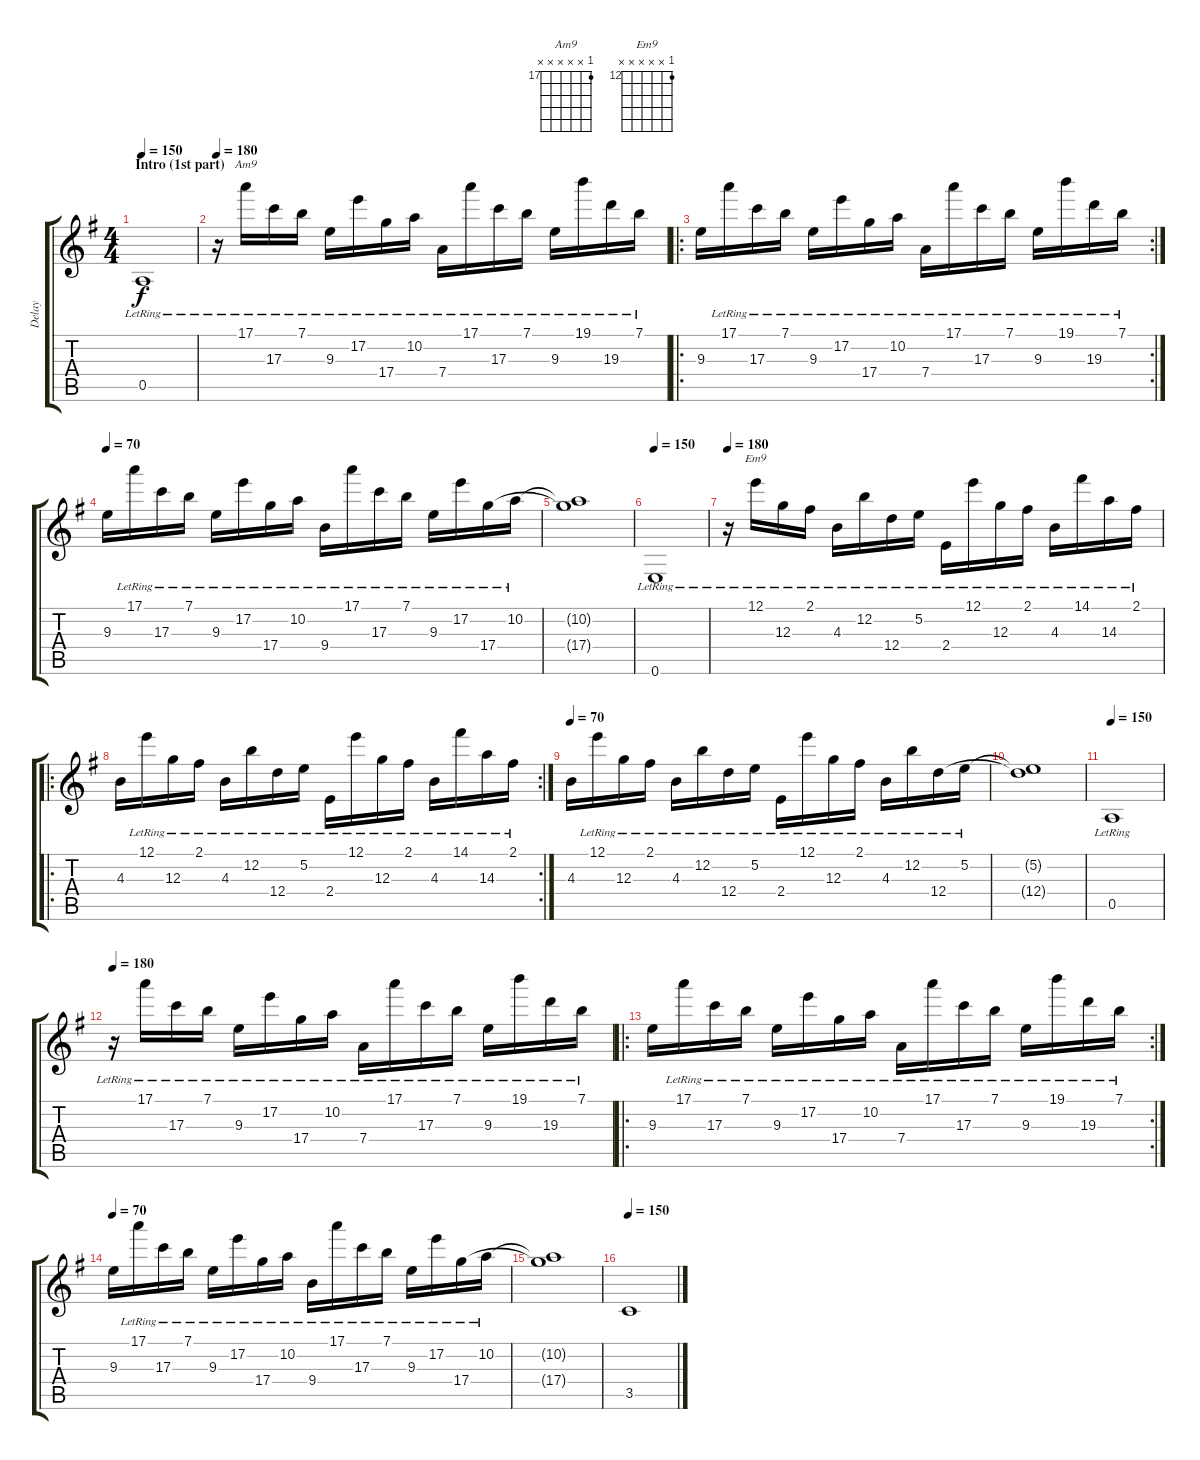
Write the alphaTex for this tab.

\track ("Delay" "Delay") {instrument electricguitarjazz}
\staff {score tabs}
\tuning (E4 B3 G3 D3 A2 E2) {hide}
\chord ("Am9" 17 x x x x x) {firstfret 17}
\chord ("Em9" 12 x x x x x) {firstfret 12}
\ts (4 4)
\section ("" "Intro (1st part)")
\tempo 150
\clef g2
\ks g
0.5{lr}.1{dy f instrument electricguitarjazz} |
\tempo 180
r.16 17.1{lr}.16{ch "Am9"} 17.3{lr}.16 7.1{lr}.16 9.3{lr}.16 17.2{lr}.16 17.4{lr}.16 10.2{lr}.16 7.4{lr}.16 17.1{lr}.16 17.3{lr}.16 7.1{lr}.16 9.3{lr}.16 19.1{lr}.16 19.3{lr}.16 7.1{lr}.16 |
\ro
\rc 2
9.3.16 17.1{lr}.16 17.3{lr}.16 7.1{lr}.16 9.3{lr}.16 17.2{lr}.16 17.4{lr}.16 10.2{lr}.16 7.4{lr}.16 17.1{lr}.16 17.3{lr}.16 7.1{lr}.16 9.3{lr}.16 19.1{lr}.16 19.3{lr}.16 7.1{lr}.16 |
\tempo 70
9.3.16 17.1{lr}.16 17.3{lr}.16 7.1{lr}.16 9.3{lr}.16 17.2{lr}.16 17.4{lr}.16 10.2{lr}.16 9.4{lr}.16 17.1{lr}.16 17.3{lr}.16 7.1{lr}.16 9.3{lr}.16 17.2{lr}.16 17.4{lr}.16 10.2{lr}.16 |
(10.2{t} 17.4{t}).1 |
\tempo 150
0.6{lr}.1 |
\tempo 180
r.16 12.1{lr}.16{ch "Em9"} 12.3{lr}.16 2.1{lr}.16 4.3{lr}.16 12.2{lr}.16 12.4{lr}.16 5.2{lr}.16 2.4{lr}.16 12.1{lr}.16 12.3{lr}.16 2.1{lr}.16 4.3{lr}.16 14.1{lr}.16 14.3{lr}.16 2.1{lr}.16 |
\ro
\rc 2
4.3.16 12.1{lr}.16 12.3{lr}.16 2.1{lr}.16 4.3{lr}.16 12.2{lr}.16 12.4{lr}.16 5.2{lr}.16 2.4{lr}.16 12.1{lr}.16 12.3{lr}.16 2.1{lr}.16 4.3{lr}.16 14.1{lr}.16 14.3{lr}.16 2.1{lr}.16 |
\tempo 70
4.3.16 12.1{lr}.16 12.3{lr}.16 2.1{lr}.16 4.3{lr}.16 12.2{lr}.16 12.4{lr}.16 5.2{lr}.16 2.4{lr}.16 12.1{lr}.16 12.3{lr}.16 2.1{lr}.16 4.3{lr}.16 12.2{lr}.16 12.4{lr}.16 5.2{lr}.16 |
(5.2{t} 12.4{t}).1 |
\tempo 150
0.5{lr}.1 |
\tempo 180
r.16 17.1{lr}.16 17.3{lr}.16 7.1{lr}.16 9.3{lr}.16 17.2{lr}.16 17.4{lr}.16 10.2{lr}.16 7.4{lr}.16 17.1{lr}.16 17.3{lr}.16 7.1{lr}.16 9.3{lr}.16 19.1{lr}.16 19.3{lr}.16 7.1{lr}.16 |
\ro
\rc 2
9.3.16 17.1{lr}.16 17.3{lr}.16 7.1{lr}.16 9.3{lr}.16 17.2{lr}.16 17.4{lr}.16 10.2{lr}.16 7.4{lr}.16 17.1{lr}.16 17.3{lr}.16 7.1{lr}.16 9.3{lr}.16 19.1{lr}.16 19.3{lr}.16 7.1{lr}.16 |
\tempo 70
9.3.16 17.1{lr}.16 17.3{lr}.16 7.1{lr}.16 9.3{lr}.16 17.2{lr}.16 17.4{lr}.16 10.2{lr}.16 9.4{lr}.16 17.1{lr}.16 17.3{lr}.16 7.1{lr}.16 9.3{lr}.16 17.2{lr}.16 17.4{lr}.16 10.2{lr}.16 |
(10.2{t} 17.4{t}).1 |
\tempo 150
3.5.1
